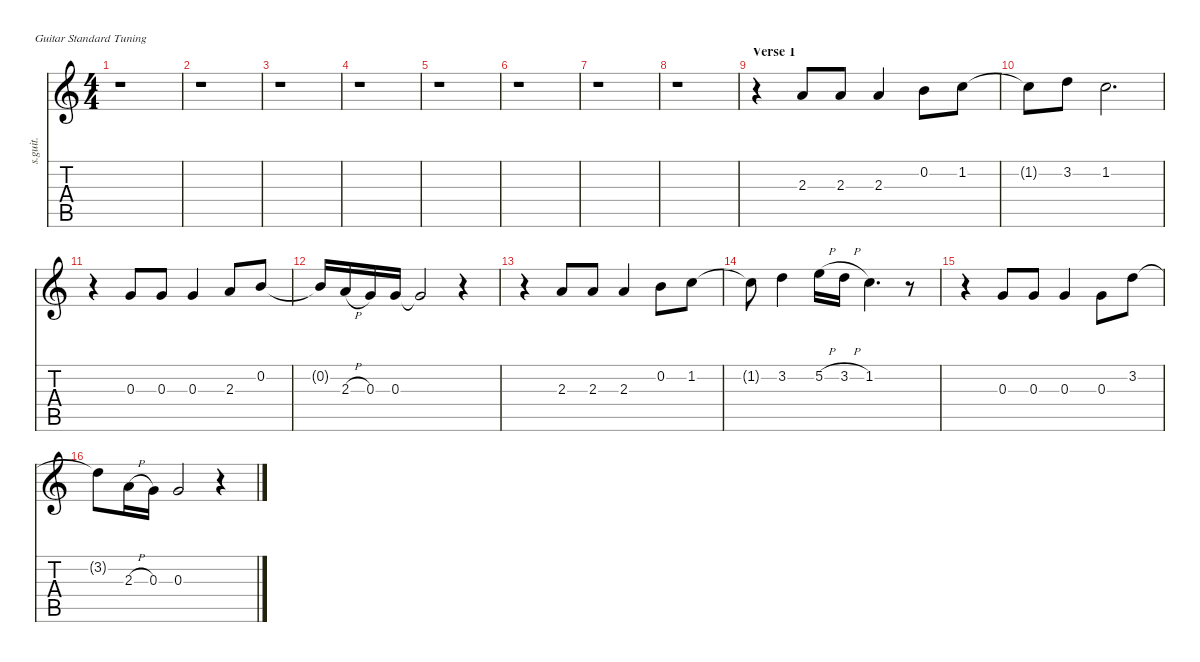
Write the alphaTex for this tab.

\defaultSystemsLayout 4
\hideDynamics
\bracketExtendMode nobrackets
\track ("Keyboard" "s.guit.") {instrument fx4atmosphere}
\staff {score tabs}
\tuning (E4 B3 G3 D3 A2 E2)
\displaytranspose 12
\ts (4 4)
\tempo (113 hide)
\clef g2
\ks c
r.1{dy f} |
r.1 |
r.1 |
r.1 |
r.1 |
r.1 |
r.1 |
r.1 |
\section ("" "Verse 1")
r.4 2.3.8{lyrics (0 "") lyrics (1 "") lyrics (2 "") lyrics (3 "") lyrics (4 "") dy ff} 2.3.8{lyrics (0 "") lyrics (1 "") lyrics (2 "") lyrics (3 "") lyrics (4 "")} 2.3.4{lyrics (0 "") lyrics (1 "") lyrics (2 "") lyrics (3 "") lyrics (4 "")} 0.2.8{lyrics (0 "") lyrics (1 "") lyrics (2 "") lyrics (3 "") lyrics (4 "")} 1.2.8{lyrics (0 "") lyrics (1 "") lyrics (2 "") lyrics (3 "") lyrics (4 "")} |
1.2{t}.8{lyrics (0 "") lyrics (1 "") lyrics (2 "") lyrics (3 "") lyrics (4 "")} 3.2.8{lyrics (0 "") lyrics (1 "") lyrics (2 "") lyrics (3 "") lyrics (4 "")} 1.2.2{d lyrics (0 "") lyrics (1 "") lyrics (2 "") lyrics (3 "") lyrics (4 "")} |
r.4 0.3.8{lyrics (0 "") lyrics (1 "") lyrics (2 "") lyrics (3 "") lyrics (4 "")} 0.3.8{lyrics (0 "") lyrics (1 "") lyrics (2 "") lyrics (3 "") lyrics (4 "")} 0.3.4{lyrics (0 "") lyrics (1 "") lyrics (2 "") lyrics (3 "") lyrics (4 "")} 2.3.8{lyrics (0 "") lyrics (1 "") lyrics (2 "") lyrics (3 "") lyrics (4 "")} 0.2.8{lyrics (0 "") lyrics (1 "") lyrics (2 "") lyrics (3 "") lyrics (4 "")} |
0.2{t}.16{lyrics (0 "") lyrics (1 "") lyrics (2 "") lyrics (3 "") lyrics (4 "")} 2.3{h}.16{lyrics (0 "") lyrics (1 "") lyrics (2 "") lyrics (3 "") lyrics (4 "")} 0.3.16{lyrics (0 "") lyrics (1 "") lyrics (2 "") lyrics (3 "") lyrics (4 "")} 0.3.16{lyrics (0 "") lyrics (1 "") lyrics (2 "") lyrics (3 "") lyrics (4 "")} 0.3{t}.2{lyrics (0 "") lyrics (1 "") lyrics (2 "") lyrics (3 "") lyrics (4 "") dy f} r.4 |
r.4 2.3.8{lyrics (0 "") lyrics (1 "") lyrics (2 "") lyrics (3 "") lyrics (4 "") dy ff} 2.3.8{lyrics (0 "") lyrics (1 "") lyrics (2 "") lyrics (3 "") lyrics (4 "")} 2.3.4{lyrics (0 "") lyrics (1 "") lyrics (2 "") lyrics (3 "") lyrics (4 "")} 0.2.8{lyrics (0 "") lyrics (1 "") lyrics (2 "") lyrics (3 "") lyrics (4 "")} 1.2.8{lyrics (0 "") lyrics (1 "") lyrics (2 "") lyrics (3 "") lyrics (4 "")} |
1.2{t}.8{lyrics (0 "") lyrics (1 "") lyrics (2 "") lyrics (3 "") lyrics (4 "")} 3.2.4{lyrics (0 "") lyrics (1 "") lyrics (2 "") lyrics (3 "") lyrics (4 "")} 5.2{h}.16{lyrics (0 "") lyrics (1 "") lyrics (2 "") lyrics (3 "") lyrics (4 "") dy f} 3.2{h}.16{lyrics (0 "") lyrics (1 "") lyrics (2 "") lyrics (3 "") lyrics (4 "") dy ff} 1.2.4{d lyrics (0 "") lyrics (1 "") lyrics (2 "") lyrics (3 "") lyrics (4 "")} r.8 |
r.4 0.3.8{lyrics (0 "") lyrics (1 "") lyrics (2 "") lyrics (3 "") lyrics (4 "")} 0.3.8{lyrics (0 "") lyrics (1 "") lyrics (2 "") lyrics (3 "") lyrics (4 "")} 0.3.4{lyrics (0 "") lyrics (1 "") lyrics (2 "") lyrics (3 "") lyrics (4 "")} 0.3.8{lyrics (0 "") lyrics (1 "") lyrics (2 "") lyrics (3 "") lyrics (4 "")} 3.2.8{lyrics (0 "") lyrics (1 "") lyrics (2 "") lyrics (3 "") lyrics (4 "")} |
3.2{t}.8{lyrics (0 "") lyrics (1 "") lyrics (2 "") lyrics (3 "") lyrics (4 "")} 2.3{h}.16{lyrics (0 "") lyrics (1 "") lyrics (2 "") lyrics (3 "") lyrics (4 "")} 0.3.16{lyrics (0 "") lyrics (1 "") lyrics (2 "") lyrics (3 "") lyrics (4 "")} 0.3.2{lyrics (0 "") lyrics (1 "") lyrics (2 "") lyrics (3 "") lyrics (4 "")} r.4
